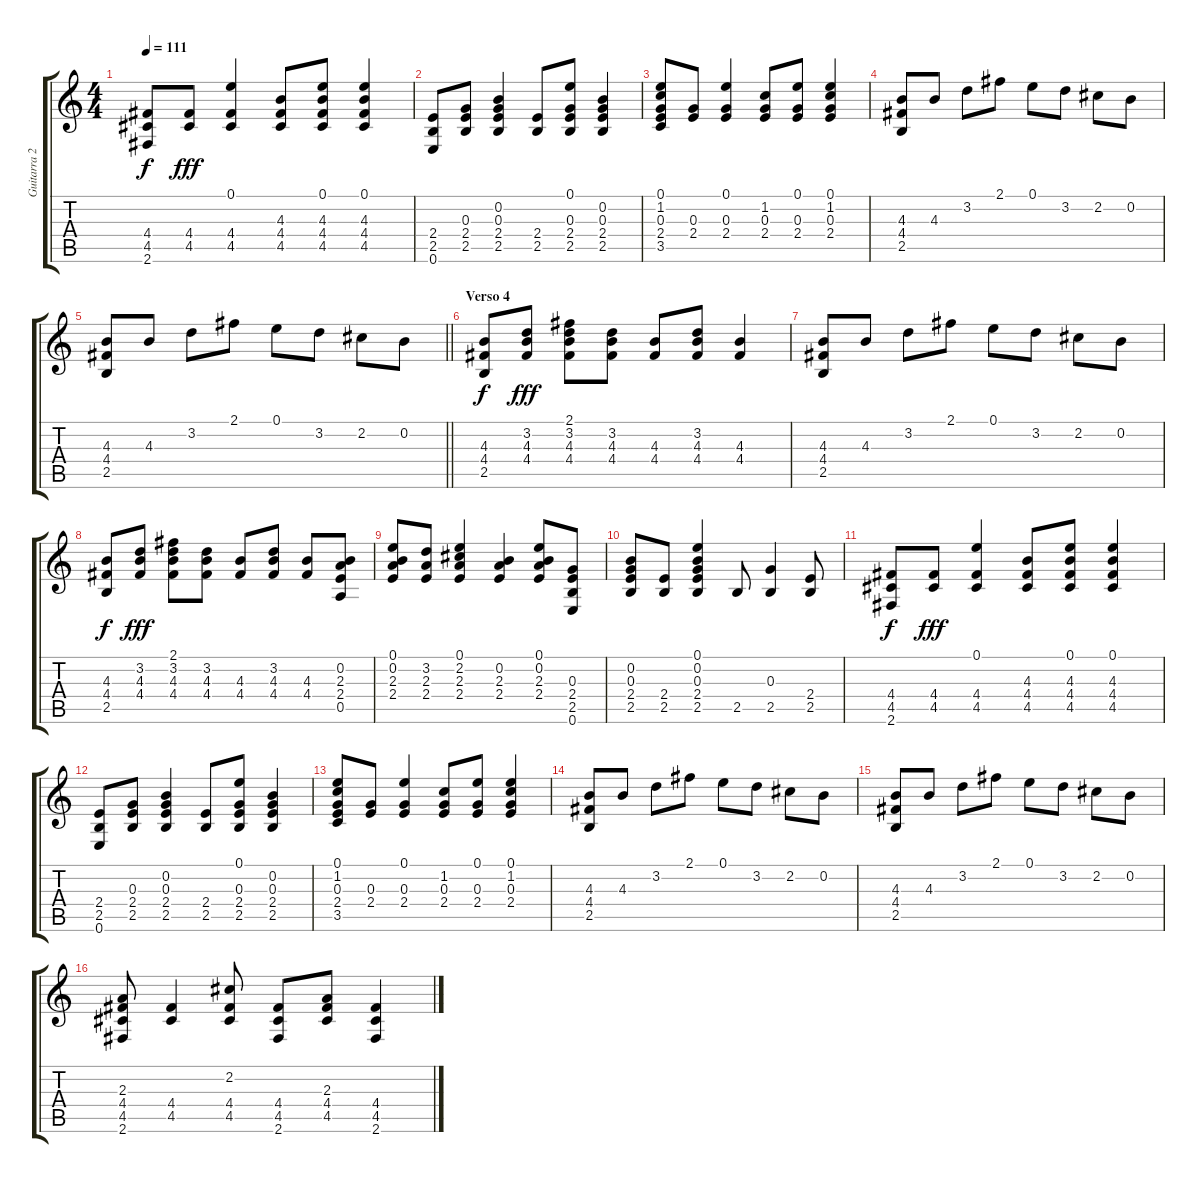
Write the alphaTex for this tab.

\track ("Guitarra 2" "Guitarra 2") {instrument acousticguitarsteel}
\staff {score tabs}
\tuning (E4 B3 G3 D3 A2 E2) {hide}
\ts (4 4)
\tempo 111
\clef g2
\ks c
(4.4 4.5 2.6).8{dy f} (4.4 4.5).8{dy fff} (0.1 4.4 4.5).4 (4.3 4.4 4.5).8 (0.1 4.3 4.4 4.5).8 (0.1 4.3 4.4 4.5).4 |
(2.4 2.5 0.6).8 (0.3 2.4 2.5).8 (0.2 0.3 2.4 2.5).4 (2.4 2.5).8 (0.1 0.3 2.4 2.5).8 (0.2 0.3 2.4 2.5).4 |
(0.1 1.2 0.3 2.4 3.5).8 (0.3 2.4).8 (0.1 0.3 2.4).4 (1.2 0.3 2.4).8 (0.1 0.3 2.4).8 (0.1 1.2 0.3 2.4).4 |
(4.3 4.4 2.5).8 4.3.8 3.2.8 2.1.8 0.1.8 3.2.8 2.2.8 0.2.8 |
\barLineRight lightlight
(4.3 4.4 2.5).8 4.3.8 3.2.8 2.1.8 0.1.8 3.2.8 2.2.8 0.2.8 |
\section ("" "Verso 4")
(4.3 4.4 2.5).8{dy f} (3.2 4.3 4.4).8{dy fff} (2.1 3.2 4.3 4.4).8 (3.2 4.3 4.4).8 (4.3 4.4).8 (3.2 4.3 4.4).8 (4.3 4.4).4 |
(4.3 4.4 2.5).8 4.3.8 3.2.8 2.1.8 0.1.8 3.2.8 2.2.8 0.2.8 |
(4.3 4.4 2.5).8{dy f} (3.2 4.3 4.4).8{dy fff} (2.1 3.2 4.3 4.4).8 (3.2 4.3 4.4).8 (4.3 4.4).8 (3.2 4.3 4.4).8 (4.3 4.4).8 (0.2 2.3 2.4 0.5).8 |
(0.1 0.2 2.3 2.4).8 (3.2 2.3 2.4).8 (0.1 2.2 2.3 2.4).4 (0.2 2.3 2.4).4 (0.1 0.2 2.3 2.4).8 (0.3 2.4 2.5 0.6).8 |
(0.2 0.3 2.4 2.5).8 (2.4 2.5).8 (0.1 0.2 0.3 2.4 2.5).4 2.5.8 (0.3 2.5).4 (2.4 2.5).8 |
(4.4 4.5 2.6).8{dy f} (4.4 4.5).8{dy fff} (0.1 4.4 4.5).4 (4.3 4.4 4.5).8 (0.1 4.3 4.4 4.5).8 (0.1 4.3 4.4 4.5).4 |
(2.4 2.5 0.6).8 (0.3 2.4 2.5).8 (0.2 0.3 2.4 2.5).4 (2.4 2.5).8 (0.1 0.3 2.4 2.5).8 (0.2 0.3 2.4 2.5).4 |
(0.1 1.2 0.3 2.4 3.5).8 (0.3 2.4).8 (0.1 0.3 2.4).4 (1.2 0.3 2.4).8 (0.1 0.3 2.4).8 (0.1 1.2 0.3 2.4).4 |
(4.3 4.4 2.5).8 4.3.8 3.2.8 2.1.8 0.1.8 3.2.8 2.2.8 0.2.8 |
(4.3 4.4 2.5).8 4.3.8 3.2.8 2.1.8 0.1.8 3.2.8 2.2.8 0.2.8 |
(2.3 4.4 4.5 2.6).8 (4.4 4.5).4 (2.2 4.4 4.5).8 (4.4 4.5 2.6).8 (2.3 4.4 4.5).8 (4.4 4.5 2.6).4
